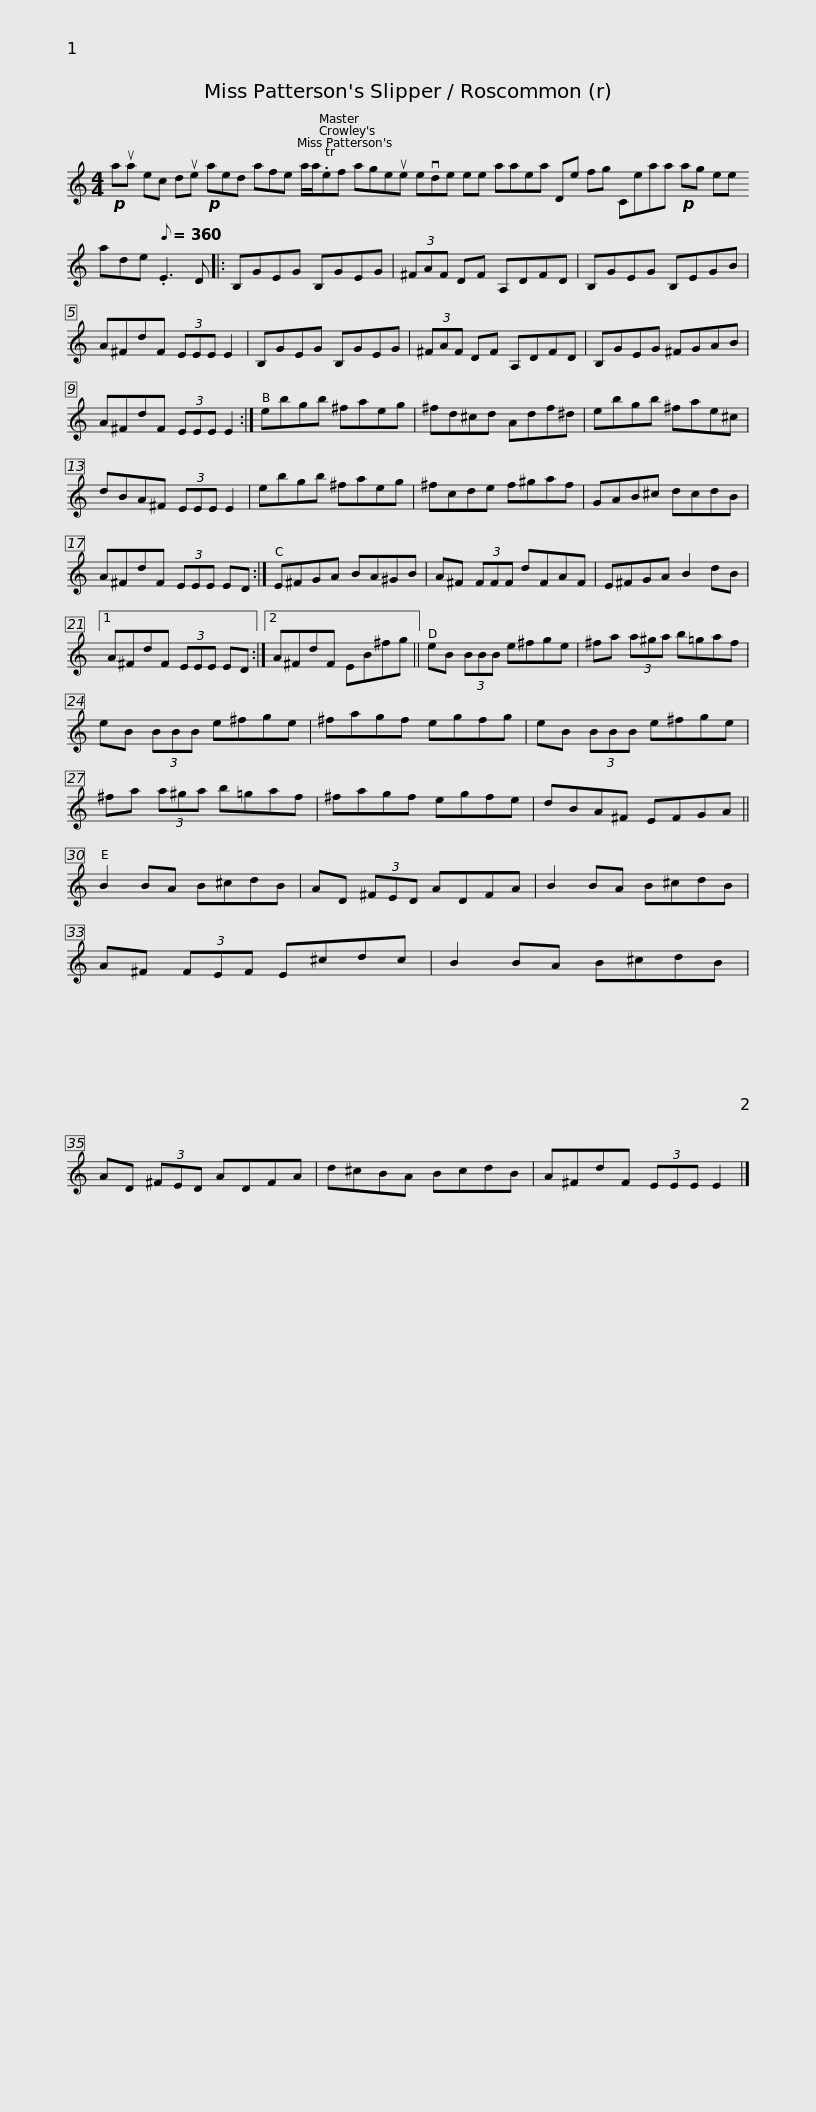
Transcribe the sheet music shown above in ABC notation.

X:1
L:1/8
M:4/4
I:linebreak $
K:C
V:1 treble
V:1
!p! aua ec due!p! aed afe a/a/.Tef ageue evde ee aaea De fg Ceaa!p! ag ee ade[Q:1/8=360] .E3 D |:$ B,GEG B,GEG | (3^FAF DF A,DFD | B,GEG B,EGB | A^FdF (3EEE E2 | %5
 B,GEG B,GEG |$ (3^FAF DF A,DFD | B,GEG ^FGAB | A^FdF (3EEE E2 :| ebgb ^faeg | %10
 ^fd^cd Adf^d |$ ebgb ^fae^c | dBA^F (3EEE E2 | ebgb ^faeg | ^fcde f^gaf | %15
 GAB^c dcdB |$ A^FdF (3EEE ED :| E^FGA BA^GB | A^F (3FFF dFAF | E^FGA B2 dB |1 %20
 A^FdF (3EEE ED :|2$ A^FdF EB^fg || eB (3BBB e^fge | ^fa (3a^ga b=gaf | eB (3BBB e^fge | %25
 ^fagf egfg |$ eB (3BBB e^fge | ^fa (3a^ga b=gaf | ^fagf egfe | dBA^F EFGA || %30
 B2 BA B^cdB |$ AD (3^FED ADFA | B2 BA B^cdB | A^F (3FEF E^cdc | B2 BA B^cdB | %35
 AD (3^FED ADFA |$ d^cBA BcdB | A^FdF (3EEE E2 |] %38
